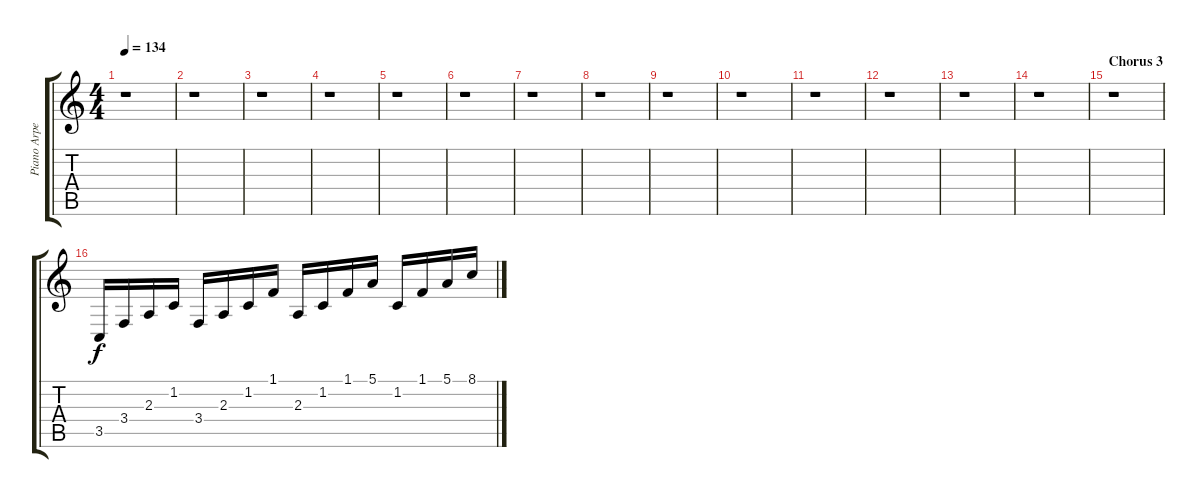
\track ("Piano Arpegios (High Part)" "Piano Arpe") {instrument lead2sawtooth}
\staff {score tabs}
\tuning (E4 B3 G3 D3 A2 E2) {hide}
\ts (4 4)
\tempo 134
\clef g2
\ks c
r.1{dy f} |
r.1 |
r.1 |
r.1 |
r.1 |
r.1 |
r.1 |
r.1 |
r.1 |
r.1 |
r.1 |
r.1 |
r.1 |
r.1 |
\section ("" "Chorus 3")
r.1 |
3.5.16 3.4.16 2.3.16 1.2.16 3.4.16 2.3.16 1.2.16 1.1.16 2.3.16 1.2.16 1.1.16 5.1.16 1.2.16 1.1.16 5.1.16 8.1.16
